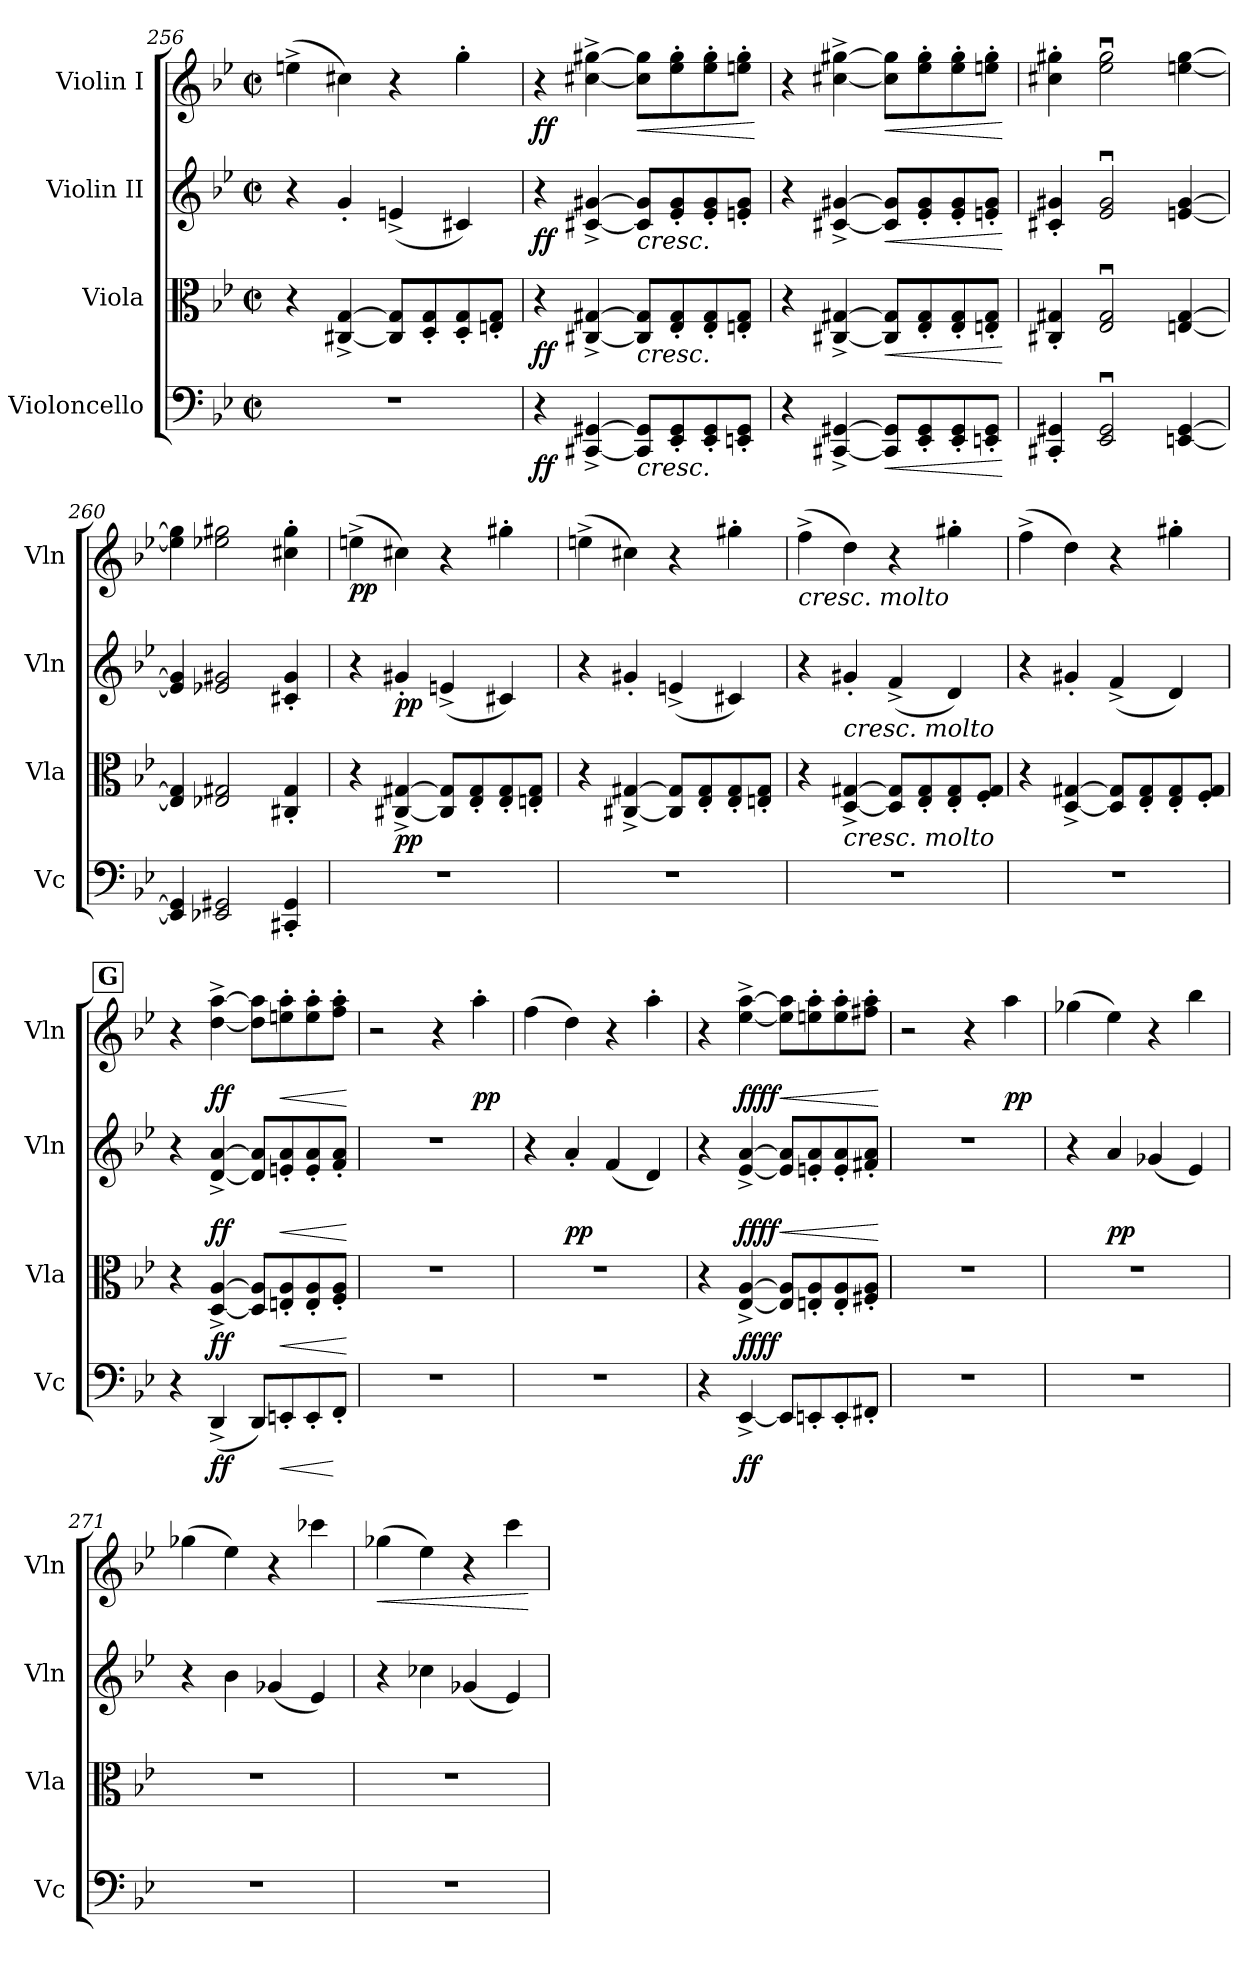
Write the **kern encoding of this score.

**kern	**dynam	**kern	**dynam	**kern	**dynam	**kern	**dynam
*part4	*part4	*part3	*part3	*part2	*part2	*part1	*part1
*staff4	*staff4	*staff3	*staff3	*staff2	*staff2	*staff1	*staff1
*I"Violoncello	*	*I"Viola	*	*I"Violin II	*	*I"Violin I	*
*I'Vc	*	*I'Vla	*	*I'Vln	*	*I'Vln	*
*clefF4	*	*clefC3	*	*clefG2	*	*clefG2	*
*k[b-e-]	*	*k[b-e-]	*	*k[b-e-]	*	*k[b-e-]	*
*M2/2	*	*M2/2	*	*M2/2	*	*M2/2	*
*met(c|)	*	*met(c|)	*	*met(c|)	*	*met(c|)	*
=256	=256	=256	=256	=256	=256	=256	=256
1r	.	4r	.	4r	.	(>4een^\	.
.	.	[4C#X/^ [4G/^	.	4g'/	.	4cc#X\)	.
.	.	8C#/] 8G/]L	.	(<4en^/	.	4r	.
.	.	8D/' 8G/'	.	.	.	.	.
.	.	8D/' 8G/'	.	4c#X/)	.	4gg'\	.
.	.	8En/' 8G/'J	.	.	.	.	.
!!LO:PB:g=z
=257	=257	=257	=257	=257	=257	=257	=257
!	!LO:DY:b	!	!LO:DY:b	!	!LO:DY:b	!	!LO:DY:b
4r	ff	4r	ff	4r	ff	4r	ff
[4CC#X/^ [4GG#X/^	.	[4C#X/^ [4G#X/^	.	[4c#X/^ [4g#X/^	.	[4cc#X\^ [4gg#X\^	.
!	!LO:HP:b	!	!LO:HP:b	!	!LO:HP:b	!	!LO:HP:b
8CC#/] 8GG#/]L	<	8C#/] 8G#/]L	<	8c#/] 8g#/]L	<	8cc#\] 8gg#\]L	<
8EE-/' 8GG#/'	.	8E-/' 8G#/'	.	8e-/' 8g#/'	.	8ee-\' 8gg#\'	.
8EE-/' 8GG#/'	.	8E-/' 8G#/'	.	8e-/' 8g#/'	.	8ee-\' 8gg#\'	.
8EEn/' 8GG#/'J	.	8En/' 8G#/'J	.	8en/' 8g#/'J	.	8een\' 8gg#\'J	.
.	.	.	.	.	.	.	[
=258	=258	=258	=258	=258	=258	=258	=258
4r	.	4r	.	4r	.	4r	.
[4CC#X/^ [4GG#X/^	.	[4C#X/^ [4G#X/^	.	[4c#X/^ [4g#X/^	.	[4cc#X\^ [4gg#X\^	.
!	!LO:HP:b	!	!LO:HP:b	!	!LO:HP:b	!	!LO:HP:b
8CC#/] 8GG#/]L	<	8C#/] 8G#/]L	<	8c#/] 8g#/]L	<	8cc#\] 8gg#\]L	<
8EE-/' 8GG#/'	.	8E-/' 8G#/'	.	8e-/' 8g#/'	.	8ee-\' 8gg#\'	.
8EE-/' 8GG#/'	.	8E-/' 8G#/'	.	8e-/' 8g#/'	.	8ee-\' 8gg#\'	.
8EEn/' 8GG#/'J	.	8En/' 8G#/'J	.	8en/' 8g#/'J	.	8een\' 8gg#\'J	.
.	[	.	[	.	[	.	[
=259	=259	=259	=259	=259	=259	=259	=259
4CC#X/' 4GG#X/'	.	4C#X/' 4G#X/'	.	4c#X/' 4g#X/'	.	4cc#X\' 4gg#X\'	.
2EE-/u 2GG#/u	.	2E-/u 2G#/u	.	2e-/u 2g#/u	.	2ee-\u 2gg#\u	.
[4EEn/ [4GG#/	.	[4En/ [4G#/	.	[4en/ [4g#/	.	[4een\ [4gg#\	.
=260	=260	=260	=260	=260	=260	=260	=260
4EE/] 4GG#/]	.	4E/] 4G#/]	.	4e/] 4g#/]	.	4ee\] 4gg#\]	.
2EE-X/ 2GG#X/	.	2E-X/ 2G#X/	.	2e-X/ 2g#X/	.	2ee-X\ 2gg#X\	.
4CC#X/' 4GG#/'	.	4C#X/' 4G#/'	.	4c#X/' 4g#/'	.	4cc#X\' 4gg#\'	.
=261	=261	=261	=261	=261	=261	=261	=261
!	!	!	!	!	!	!	!LO:DY:b
1r	.	4r	.	4r	.	(>4een^\	pp
!	!	!	!LO:DY:b	!	!LO:DY:b	!	!
.	.	[4C#X/^ [4G#X/^	pp	4g#X'/	pp	4cc#X\)	.
.	.	8C#/] 8G#/]L	.	(<4en^/	.	4r	.
.	.	8E-/' 8G#/'	.	.	.	.	.
.	.	8E-/' 8G#/'	.	4c#X/)	.	4gg#X'\	.
.	.	8En/' 8G#/'J	.	.	.	.	.
!!LO:LB:g=z
=262	=262	=262	=262	=262	=262	=262	=262
1r	.	4r	.	4r	.	(>4een^\	.
.	.	[4C#X/^ [4G#X/^	.	4g#X'/	.	4cc#X\)	.
.	.	8C#/] 8G#/]L	.	(<4en^/	.	4r	.
.	.	8E-/' 8G#/'	.	.	.	.	.
.	.	8E-/' 8G#/'	.	4c#X/)	.	4gg#X'\	.
.	.	8En/' 8G#/'J	.	.	.	.	.
=263	=263	=263	=263	=263	=263	=263	=263
!	!	!	!	!	!	!LO:TX:b:i:t=cresc. molto	!
1r	.	4r	.	4r	.	(>4ff^\	.
!	!	!	!	!LO:TX:b:i:t=cresc. molto	!	!	!
!	!	!LO:TX:b:i:t=cresc. molto	!	!	!	!	!
.	.	[4D/^ [4G#X/^	.	4g#X'/	.	4dd\)	.
.	.	8D/] 8G#/]L	.	(<4f^/	.	4r	.
.	.	8E-/' 8G#/'	.	.	.	.	.
.	.	8E-/' 8G#/'	.	4d/)	.	4gg#X'\	.
.	.	8F/' 8G#/'J	.	.	.	.	.
=264	=264	=264	=264	=264	=264	=264	=264
1r	.	4r	.	4r	.	(>4ff^\	.
.	.	[4D/^ [4G#X/^	.	4g#X'/	.	4dd\)	.
.	.	8D/] 8G#/]L	.	(<4f^/	.	4r	.
.	.	8E-/' 8G#/'	.	.	.	.	.
.	.	8E-/' 8G#/'	.	4d/)	.	4gg#X'\	.
.	.	8F/' 8G#/'J	.	.	.	.	.
!!LO:REH:place=s1:a:B:fs=14:t=G
=265	=265	=265	=265	=265	=265	=265	=265
4r	.	4r	.	4r	.	4r	.
!	!LO:DY:b	!	!LO:DY:b	!	!LO:DY:b	!	!LO:DY:b
(<4DD^/	ff	[4D/^ [4A/^	ff	[4d/^ [4a/^	ff	[4dd\^ [4aa\^	ff
8DD/L)	.	8D/] 8A/]L	.	8d/] 8a/]L	.	8dd\] 8aa\]L	.
!	!LO:HP:b	!	!LO:HP:b	!	!LO:HP:b	!	!LO:HP:b
8EEn'/	<	8En/' 8A/'	<	8en/' 8a/'	<	8een\' 8aa\'	<
8EE'/	.	8E/' 8A/'	.	8e/' 8a/'	.	8ee\' 8aa\'	.
8FF'/J	[	8F/' 8A/'J	.	8f/' 8a/'J	.	8ff\' 8aa\'J	.
.	.	.	[	.	[	.	[
=266	=266	=266	=266	=266	=266	=266	=266
1r	.	1r	.	1r	.	2r	.
.	.	.	.	.	.	4r	.
!	!	!	!	!	!	!	!LO:DY:b
.	.	.	.	.	.	4aa'\	pp
=267	=267	=267	=267	=267	=267	=267	=267
1r	.	1r	.	4r	.	(>4ff\	.
!	!	!	!	!	!LO:DY:b	!	!
.	.	.	.	4a'/	pp	4dd\)	.
.	.	.	.	(<4f/	.	4r	.
.	.	.	.	4d/)	.	4aa'\	.
!!LO:LB:g=z
=268	=268	=268	=268	=268	=268	=268	=268
4r	.	4r	.	4r	.	4r	.
!	!LO:DY:b	!	!LO:DY:b	!	!	!	!
!	!	!	!LO:DY:n=1:b	!	!LO:DY:b	!	!
!	!	!	!	!	!LO:DY:n=1:b	!	!LO:DY:b
!	!	!	!	!	!	!	!LO:DY:n=1:b
[4EE-^/	ff	[4E-/^ [4A/^	ff ff	[4e-/^ [4a/^	ff ff	[4ee-\^ [4aa\^	ff ff
!	!	!	!	!	!LO:HP:b	!	!LO:HP:b
8EE-/L]	.	8E-/] 8A/]L	.	8e-/] 8a/]L	<	8ee-\] 8aa\]L	<
8EEn'/	.	8En/' 8A/'	.	8en/' 8a/'	.	8een\' 8aa\'	.
8EE'/	.	8E/' 8A/'	.	8e/' 8a/'	.	8ee\' 8aa\'	.
8FF#X'/J	.	8F#X/' 8A/'J	.	8f#X/' 8a/'J	.	8ff#X\' 8aa\'J	.
.	[	.	[	.	[	.	[
=269	=269	=269	=269	=269	=269	=269	=269
1r	.	1r	.	1r	.	2r	.
.	.	.	.	.	.	4r	.
!	!	!	!	!	!	!	!LO:DY:b
.	.	.	.	.	.	4aa\	pp
=270	=270	=270	=270	=270	=270	=270	=270
1r	.	1r	.	4r	.	(>4gg-X\	.
!	!	!	!	!	!LO:DY:b	!	!
.	.	.	.	4a/	pp	4ee-\)	.
.	.	.	.	(<4g-X/	.	4r	.
.	.	.	.	4e-/)	.	4bb-\	.
=271	=271	=271	=271	=271	=271	=271	=271
1r	.	1r	.	4r	.	(>4gg-X\	.
.	.	.	.	4b-\	.	4ee-\)	.
.	.	.	.	(<4g-X/	.	4r	.
.	.	.	.	4e-/)	.	4ccc-X\	.
=272	=272	=272	=272	=272	=272	=272	=272
!	!	!	!	!	!	!	!LO:HP:b
1r	.	1r	.	4r	.	(>4gg-X\	<
.	.	.	.	4cc-X\	.	4ee-\)	.
.	.	.	.	(<4g-X/	.	4r	.
.	.	.	.	4e-/)	.	4ccc\	.
.	.	.	.	.	[	.	[
=	=	=	=	=	=	=	=
*-	*-	*-	*-	*-	*-	*-	*-
